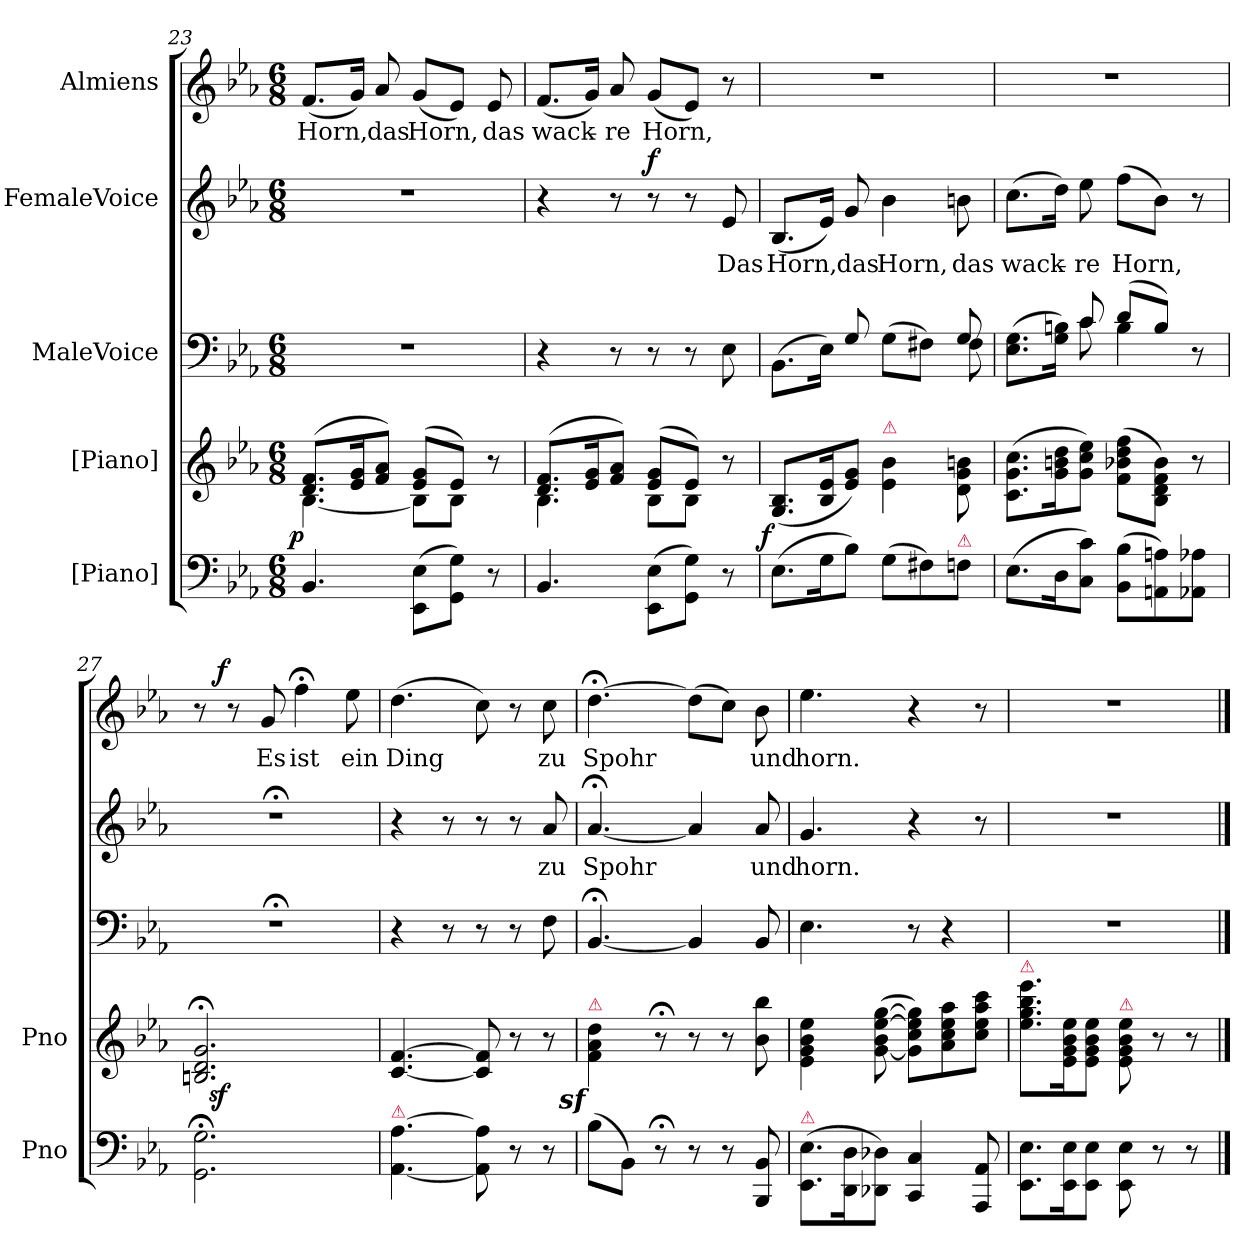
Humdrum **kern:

**kern	**kern	**dynam	**kern	**kern	**text	**dynam	**kern	**text	**dynam
*part5	*part4	*part4	*part3	*part2	*part2	*part2	*part1	*part1	*part1
*staff5	*staff4	*staff4	*staff3	*staff2	*staff2	*staff2	*staff1	*staff1	*staff1
*I"[Piano]	*I"[Piano]	*	*I"MaleVoice	*I"FemaleVoice	*	*	*I"Almiens	*	*
*I'Pno	*I'Pno	*	*	*	*	*	*	*	*
*clefF4	*clefG2	*	*clefF4	*clefG2	*	*	*clefG2	*	*
*k[b-e-a-]	*k[b-e-a-]	*	*k[b-e-a-]	*k[b-e-a-]	*	*	*k[b-e-a-]	*	*
*E-:	*E-:	*	*E-:	*E-:	*	*	*E-:	*	*
*M6/8	*M6/8	*	*M6/8	*M6/8	*	*	*M6/8	*	*
=23	=23	=23	=23	=23	=23	=23	=23	=23	=23
*	*^	*	*	*	*	*	*	*	*
!	!	!	!LO:DY:rj	!	!	!	!	!	!	!
4.BB-/	(<8.d/ 8.f/L	[4.B-\	p	2.r	2.r	.	.	(<8.f/L	Horn,	.
.	16e-/ 16g/K	.	.	.	.	.	.	16g/Jk)	.	.
.	8f/ 8a-/J)	.	.	.	.	.	.	8a-/	das	.
(>8EE-\ 8E-\L	(>8e-/ 8g/L	8B-\L]	.	.	.	.	.	(<8g/L	Horn,	.
8GG\ 8G\J)	8e-/J)	8B-\J	.	.	.	.	.	8e-/J)	.	.
8r	8r	8ryy	.	.	.	.	.	8e-/	das	.
=24	=24	=24	=24	=24	=24	=24	=24	=24	=24	=24
4.BB-/	(<8.d/ 8.f/L	4.B-\	.	4r	4r	.	.	(<8.f/L	wack-	.
.	16e-/ 16g/K	.	.	.	.	.	.	16g/Jk)	.	.
.	8f/ 8a-/J)	.	.	8r	8r	.	.	8a-/	-re	.
!	!	!	!	!	!	!	!LO:DY:b	!	!	!
(>8EE-\ 8E-\L	(>8e-/ 8g/L	8B-\L	.	8r	8r	.	f	(<8g/L	Horn,	.
8GG\ 8G\J)	8e-/J)	8B-\J	.	8r	8r	.	.	8e-/J)	.	.
8r	8r	8ryy	.	8E-\	8e-/	Das	.	8r	.	.
=25	=25	=25	=25	=25	=25	=25	=25	=25	=25	=25
*	*	*	*	*^	*	*	*	*	*	*
!	!	!	!LO:DY:rj	!	!	!	!	!	!	!	!
*	*v	*v	*	*	*	*	*	*	*	*	*
(>8.E-\L	(<8.G/ 8.B-/L	f	(>8.BB-\L	4.ryy	(<8.B-/L	Horn,	.	2.r	.	.
16G\K	16B-/ 16e-/K	.	16E-\Jk)	.	16e-/Jk)	.	.	.	.	.
8B-\J)	8e-/ 8g/J)	.	8G/	.	8g/	das	.	.	.	.
!	!LO:TX:a:color=crimson:t=⚠	!	!	!	!	!	!	!	!	!
(>8G\L	4e-\ 4b-\	.	(8G\L	4ryy	4b-\	Horn,	.	.	.	.
8F#X\)	.	.	8F#X\J)	.	.	.	.	.	.	.
!LO:TX:a:color=crimson:t=⚠	!	!	!	!	!	!	!	!	!	!
8Fn\J	8d\ 8g\ 8bn\	.	8G/	8F#\	8bn\	das	.	.	.	.
=26	=26	=26	=26	=26	=26	=26	=26	=26	=26	=26
(>8.E-\L	(>8.c\ 8.g\ 8.cc\L	.	(>8.E-\ 8.G\L	4ryy	(>8.cc\L	wack-	.	2.r	.	.
16D\K	16g\ 16bn\ 16dd\K	.	16G\ 16Bn\Jk)	.	16dd\Jk)	.	.	.	.	.
8C\ 8c\J)	8g\ 8cc\ 8ee-\J)	.	8c/	8c\	8ee-\	-re	.	.	.	.
(>8BB-\ 8B-\L	(>8f\ 8b-X\ 8dd\ 8ff\L	.	(>8d/L	4B\	(>8ff\L	Horn,	.	.	.	.
8AAn\ 8An\)	8B-\ 8d\ 8f\ 8b-\J)	.	8B/J)	.	8b-\J)	.	.	.	.	.
8AA-X\ 8A-X\J	8r	.	8r	8ryy	8r	.	.	.	.	.
*	*	*	*v	*v	*	*	*	*	*	*
=27	=27	=27	=27	=27	=27	=27	=27	=27	=27
*	*^	*	*	*	*	*	*	*	*
2.GG;\ 2.G;\	2.Bn;</ 2.d;</ 2.g;</	8ryy	.	2.r;	2.r;<	.	.	8r	.	.
!	!	!	!LO:DY:rj	!	!	!	!	!	!	!LO:DY:b:rj
.	.	2ryy	sf	.	.	.	.	8r	.	f
.	.	.	.	.	.	.	.	8g/	Es	.
.	.	.	.	.	.	.	.	4ff;<\	ist	.
.	.	8ryy	.	.	.	.	.	8ee-\	ein	.
=28	=28	=28	=28	=28	=28	=28	=28	=28	=28	=28
!LO:TX:a:color=crimson:t=⚠	!	!	!	!	!	!	!	!	!	!
*	*v	*v	*	*	*	*	*	*	*	*
[4.AA-\ [4.A-\	[4.c/ [4.f/	.	4r	4r	.	.	(>4.dd\	Ding	.
.	.	.	8r	8r	.	.	.	.	.
8AA-]\ 8A-]\	8c]/ 8f]/	.	8r	8r	.	.	8cc\)	.	.
8r	8r	.	8r	8r	.	.	8r	.	.
8r	8r	.	8F\	8a-/	zu	.	8cc\	zu	.
=29	=29	=29	=29	=29	=29	=29	=29	=29	=29
!	!LO:TX:a:color=crimson:t=⚠	!	!	!	!	!	!	!	!
!	!LO:DY:rj	!	!	!	!	!	!	!	!
(>8B-\L	4fz\ 4a-z\ 4ddz\	.	[4.BB-;/	[4.a-;</	Spohr	.	[4.dd;<\	Spohr	.
8BB-\J)	.	.	.	.	.	.	.	.	.
8r;	8r;<	.	.	.	.	.	.	.	.
8r	8r	.	4BB-/]	4a-/]	.	.	(>8dd\L]	.	.
8r	8r	.	.	.	.	.	8cc\J)	.	.
8BBB-/ 8BB-/	8b-\ 8bb-\	.	8BB-/	8a-/	und	.	8b-\	und	.
=30	=30	=30	=30	=30	=30	=30	=30	=30	=30
!LO:TX:a:color=crimson:t=⚠	!	!	!	!	!	!	!	!	!
(>8.EE-\ 8.E-\L	4e-\ 4g\ 4b-\ 4ee-\	.	4.E-\	4.g/	horn.	.	4.ee-\	horn.	.
16DD\ 16D\K	.	.	.	.	.	.	.	.	.
8DD-X\ 8D-X\J)	(>[8g\ 8b-\ [8ee-\ [8gg\	.	.	.	.	.	.	.	.
4CC/ 4C/	8g]\ 8cc\ 8ee-]\ 8gg]\L)	.	8r	4r	.	.	4r	.	.
.	8a-\ 8cc\ 8ee-\ 8aa-\	.	4r	.	.	.	.	.	.
8AAA-/ 8AA-/	8cc\ 8ee-\ 8aa-\ 8ccc\J	.	.	8r	.	.	8r	.	.
=31	=31	=31	=31	=31	=31	=31	=31	=31	=31
!	!LO:TX:a:color=crimson:t=⚠	!	!	!	!	!	!	!	!
8.EE-\ 8.E-\L	8.ee-\ 8.gg\ 8.bb-\ 8.eee-\L	.	2.r	2.r	.	.	2.r	.	.
16EE-\ 16E-\K	16e-\ 16g\ 16b-\ 16ee-\K	.	.	.	.	.	.	.	.
8EE-\ 8E-\J	8e-\ 8g\ 8b-\ 8ee-\J	.	.	.	.	.	.	.	.
!	!LO:TX:a:color=crimson:t=⚠	!	!	!	!	!	!	!	!
8EE-\ 8E-\	8e-\ 8g\ 8b-\ 8ee-\	.	.	.	.	.	.	.	.
8r	8r	.	.	.	.	.	.	.	.
8r	8r	.	.	.	.	.	.	.	.
==	==	==	==	==	==	==	==	==	==
*-	*-	*-	*-	*-	*-	*-	*-	*-	*-
